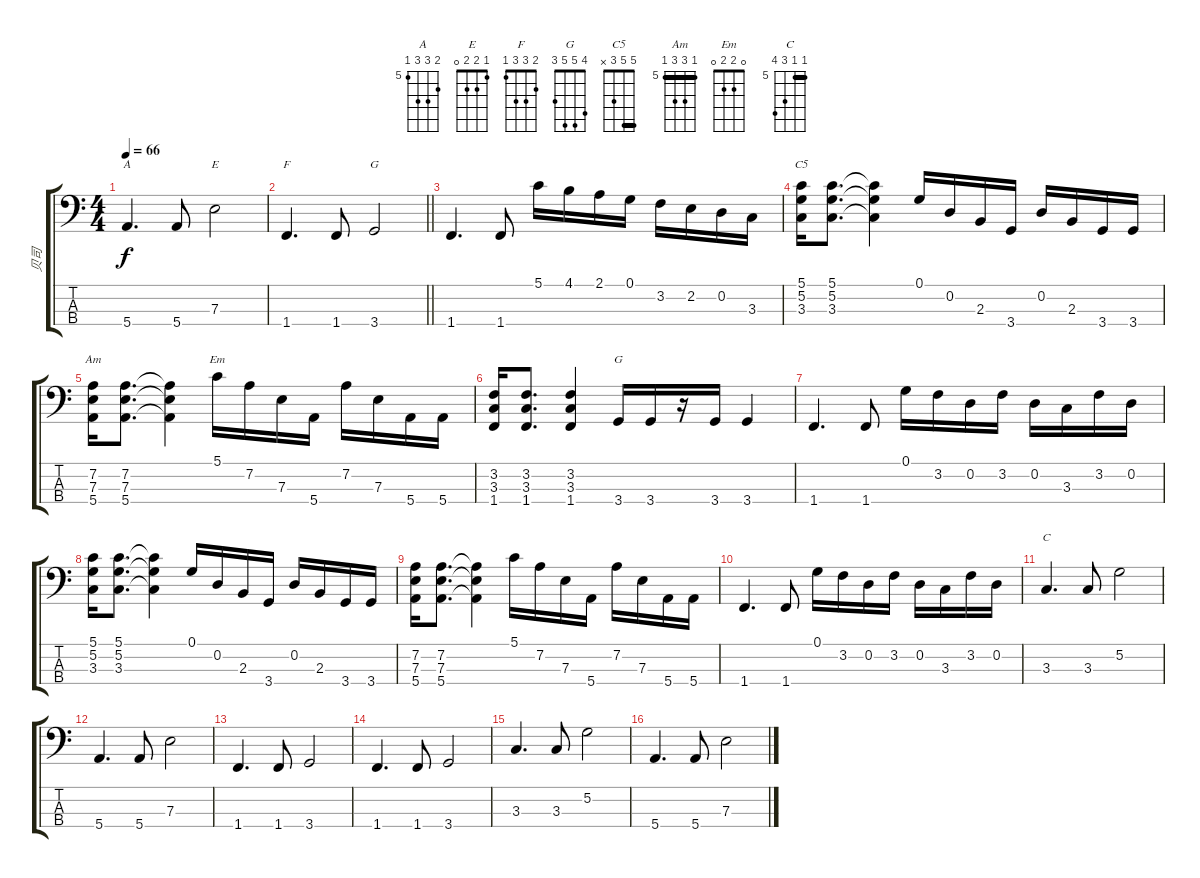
\track ("贝司" "贝司") {instrument electricbassfinger}
\staff {score tabs}
\tuning (G2 D2 A1 E1) {hide}
\chord ("A" 6 7 7 5) {firstfret 5}
\chord ("E" 1 2 2 0)
\chord ("F" 2 3 3 1)
\chord ("G" 0 0 2 3)
\chord ("C5" 5 5 3 x) {barre 5}
\chord ("Am" 5 7 7 5) {firstfret 5 barre 5}
\chord ("Em" 0 2 2 0)
\chord ("G" 4 5 5 3)
\chord ("C" 5 5 7 8) {firstfret 5 barre 5}
\ts (4 4)
\tempo 66
\clef f4
\ks c
5.4.4{d ch "A" dy f} 5.4.8 7.3.2{ch "E"} |
\barLineRight lightlight
1.4.4{d ch "F"} 1.4.8 3.4.2{ch "G"} |
1.4.4{d} 1.4.8 5.1.16 4.1.16 2.1.16 0.1.16 3.2.16 2.2.16 0.2.16 3.3.16 |
(5.1 5.2 3.3).16{ch "C5"} (5.1 5.2 3.3).8{d} (5.1{t} 5.2{t} 3.3{t}).4 0.1.16 0.2.16 2.3.16 3.4.16 0.2.16 2.3.16 3.4.16 3.4.16 |
(7.2 7.3 5.4).16{ch "Am"} (7.2 7.3 5.4).8{d} (7.2{t} 7.3{t} 5.4{t}).4 5.1.16{ch "Em"} 7.2.16 7.3.16 5.4.16 7.2.16 7.3.16 5.4.16 5.4.16 |
(3.2 3.3 1.4).16 (3.2 3.3 1.4).8{d} (3.2 3.3 1.4).4 3.4.16{ch "G"} 3.4.16 r.16 3.4.16 3.4.4 |
1.4.4{d} 1.4.8 0.1.16 3.2.16 0.2.16 3.2.16 0.2.16 3.3.16 3.2.16 0.2.16 |
(5.1 5.2 3.3).16 (5.1 5.2 3.3).8{d} (5.1{t} 5.2{t} 3.3{t}).4 0.1.16 0.2.16 2.3.16 3.4.16 0.2.16 2.3.16 3.4.16 3.4.16 |
(7.2 7.3 5.4).16 (7.2 7.3 5.4).8{d txt ""} (7.2{t} 7.3{t} 5.4{t}).4 5.1.16 7.2.16 7.3.16 5.4.16 7.2.16 7.3.16 5.4.16 5.4.16 |
1.4.4{d} 1.4.8 0.1.16 3.2.16 0.2.16 3.2.16 0.2.16 3.3.16 3.2.16 0.2.16 |
3.3.4{d ch "C"} 3.3.8 5.2.2 |
5.4.4{d} 5.4.8 7.3.2 |
1.4.4{d} 1.4.8 3.4.2 |
1.4.4{d} 1.4.8 3.4.2 |
3.3.4{d} 3.3.8 5.2.2 |
5.4.4{d} 5.4.8 7.3.2
